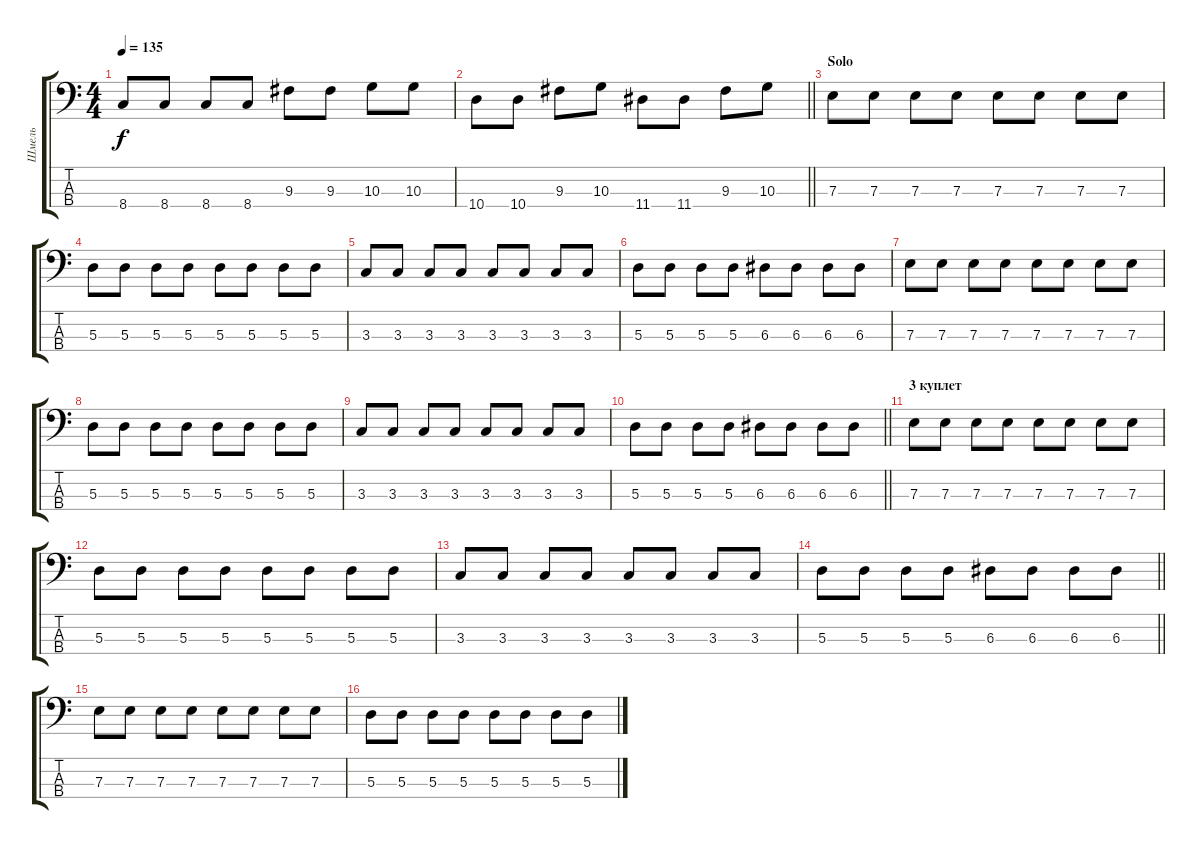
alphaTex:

\track ("Шмель" "Шмель") {instrument electricbassfinger}
\staff {score tabs}
\tuning (G2 D2 A1 E1) {hide}
\ts (4 4)
\tempo 135
\clef f4
\ks c
8.4.8{dy f} 8.4.8 8.4.8 8.4.8 9.3.8 9.3.8 10.3.8 10.3.8 |
\barLineRight lightlight
10.4.8 10.4.8 9.3.8 10.3.8 11.4.8 11.4.8 9.3.8 10.3.8 |
\section ("" "Solo")
7.3.8 7.3.8 7.3.8 7.3.8 7.3.8 7.3.8 7.3.8 7.3.8 |
5.3.8 5.3.8 5.3.8 5.3.8 5.3.8 5.3.8 5.3.8 5.3.8 |
3.3.8 3.3.8 3.3.8 3.3.8 3.3.8 3.3.8 3.3.8 3.3.8 |
5.3.8 5.3.8 5.3.8 5.3.8 6.3.8 6.3.8 6.3.8 6.3.8 |
7.3.8 7.3.8 7.3.8 7.3.8 7.3.8 7.3.8 7.3.8 7.3.8 |
5.3.8 5.3.8 5.3.8 5.3.8 5.3.8 5.3.8 5.3.8 5.3.8 |
3.3.8 3.3.8 3.3.8 3.3.8 3.3.8 3.3.8 3.3.8 3.3.8 |
\barLineRight lightlight
5.3.8 5.3.8 5.3.8 5.3.8 6.3.8 6.3.8 6.3.8 6.3.8 |
\section ("" "3 куплет")
7.3.8 7.3.8 7.3.8 7.3.8 7.3.8 7.3.8 7.3.8 7.3.8 |
5.3.8 5.3.8 5.3.8 5.3.8 5.3.8 5.3.8 5.3.8 5.3.8 |
3.3.8 3.3.8 3.3.8 3.3.8 3.3.8 3.3.8 3.3.8 3.3.8 |
\barLineRight lightlight
5.3.8 5.3.8 5.3.8 5.3.8 6.3.8 6.3.8 6.3.8 6.3.8 |
7.3.8 7.3.8 7.3.8 7.3.8 7.3.8 7.3.8 7.3.8 7.3.8 |
5.3.8 5.3.8 5.3.8 5.3.8 5.3.8 5.3.8 5.3.8 5.3.8
